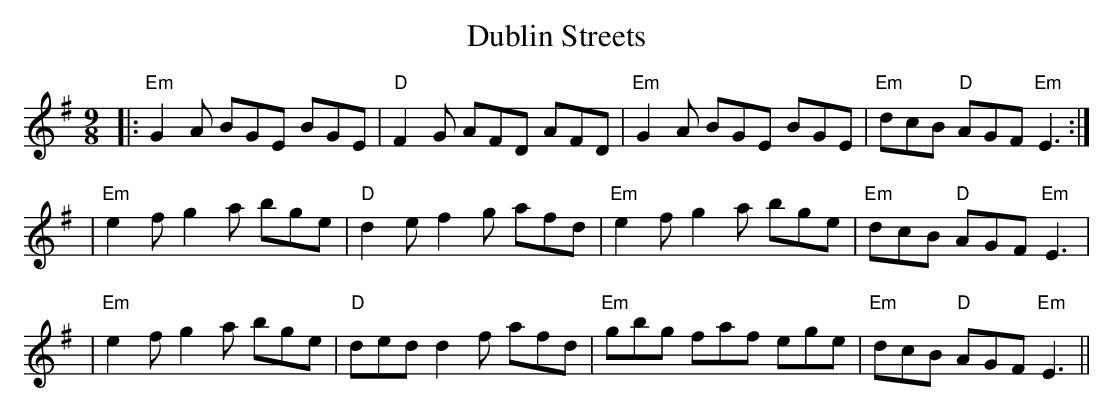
X:1
T:Dublin Streets
M:9/8
L:1/8
K:Emin
|: "Em" G2A BGE BGE | "D" F2G AFD AFD | "Em" G2A BGE BGE | "Em" dcB "D" AGF "Em" E3 :|
|  "Em" e2f g2a bge | "D" d2e f2g afd | "Em" e2f g2a bge | "Em" dcB "D" AGF "Em" E3 |
|  "Em" e2f g2a bge | "D" ded d2f afd | "Em" gbg faf ege | "Em" dcB "D" AGF "Em" E3 ||
